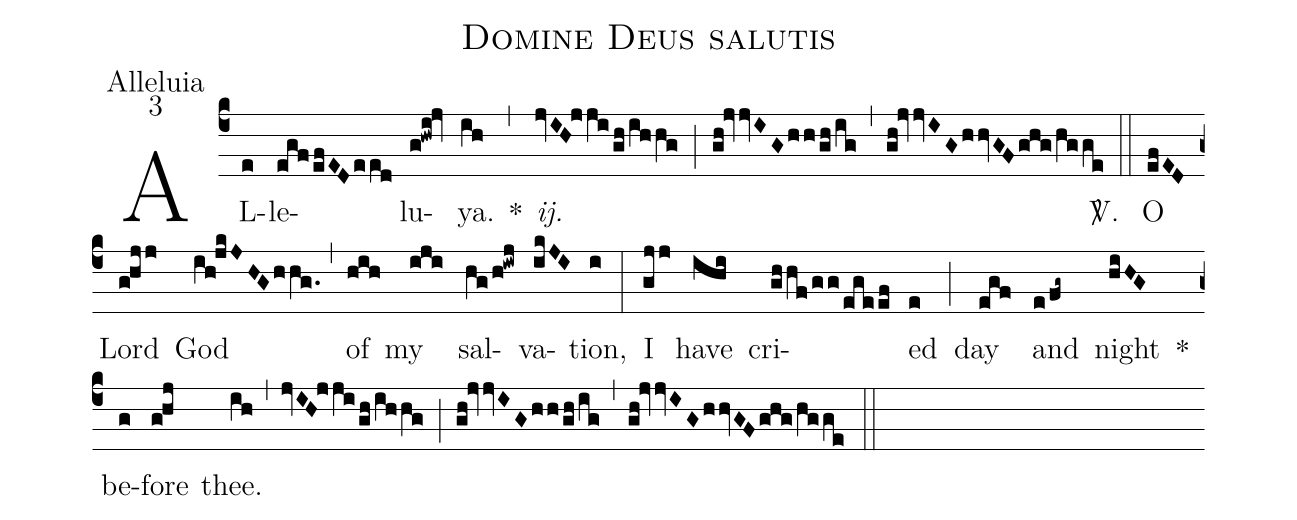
name:Domine Deus salutis;
office-part:Alleluia;
mode:3;
%%
(c4) AL(e)le(egf/efED/eed)lu(g!hwi!jv)ya.(ih) *(,) <i>ij.</i>(jvIH!jji/gh/ihhg) (;) (gh!jvvIG/hh/gh/ig) (,) (gh!jvvIG/hhvGF/ghg/hgge) <sp>V/</sp>.(::) O(efED) Lord(g!hjj) God(ih!jkJHG/hhg.) (,) of(hih) my(iji) sal(hg/h!iwj)va(ikJI)tion,(i) (:) I(gjj) have(ihi) cri(ghhf/gg/egeef)ed(e) (;) day(egf) and(e/fg~) night(hiHG) *() be(g)fore(g!hj) thee.(ih) (,) (jvIH!jji/gh/ihhg) (;) (gh!jvvIG/hh/gh/ig) (,) (gh!jvvIG/hhvGF/ghg/hgge) (::)
